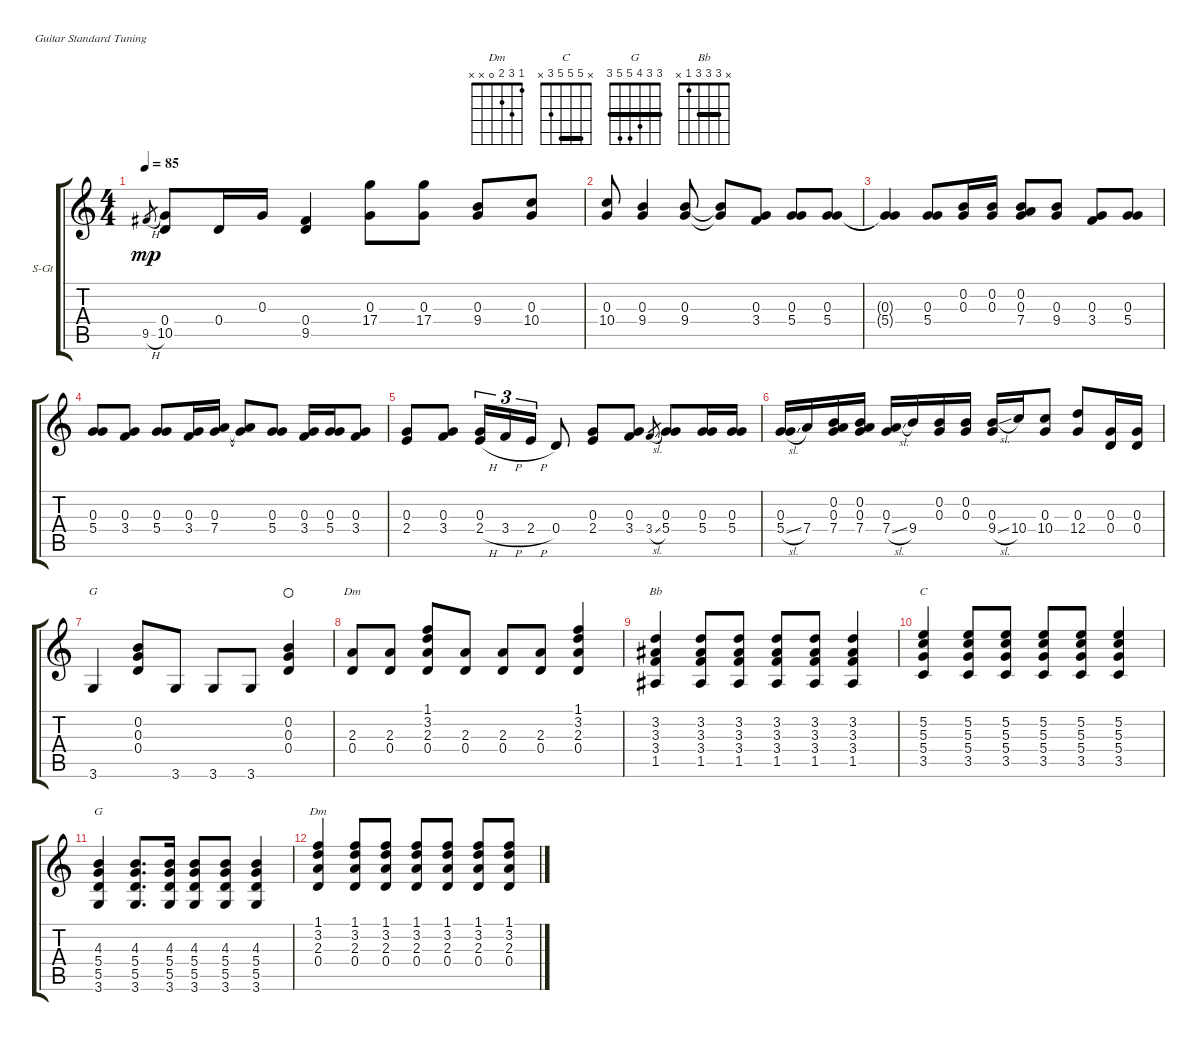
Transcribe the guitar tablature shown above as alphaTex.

\defaultSystemsLayout 4
\bracketExtendMode groupsimilarinstruments
\firstSystemTrackNameOrientation horizontal
\otherSystemsTrackNameOrientation horizontal
\track ("Steel Guitar" "S-Gt") {instrument acousticguitarsteel}
\staff {score tabs}
\tuning (E4 B3 G3 D3 A2 E2)
\chord ("Dm" 1 3 2 0 x x) {showfingering false}
\chord ("C" x 5 5 5 3 x) {showfingering false barre (5 5)}
\chord ("G" 3 0 0 0 2 3) {showfingering false}
\chord ("Bb" x 3 3 3 1 x) {showfingering false barre (3 3)}
\chord ("G" 3 3 4 5 5 3) {showfingering false barre (3 3)}
\ts (4 4)
\tempo 85
\clef g2
\ks c
9.5{h}.8{gr dy mp} (10.5 0.4).8 0.4.16 0.3.16 (0.4 9.5).4 (17.4 0.3).8 (17.4 0.3).8 (0.3 9.4).8 (0.3 10.4).8 |
(0.3 10.4).8 (9.4 0.3).4 (0.3 9.4).8 (0.3{t} 9.4{t}).8 (0.3 3.4).8 (5.4 0.3).8 (0.3 5.4).8 |
(5.4{t} 0.3{t}).4 (5.4 0.3).8 (0.3 0.2).16 (0.3 0.2).16 (0.3 0.2 7.4).8 (9.4 0.3).8 (0.3 3.4).8 (5.4 0.3).8 |
(0.3 5.4).8 (0.3 3.4).8 (0.3 5.4).8 (0.3 3.4).16 (0.3 7.4).16 (0.3{t} 7.4{t}).8 (0.3 5.4).8 (0.3 3.4).16 (5.4 0.3).16 (0.3 3.4).8 |
(0.3 2.4).8 (0.3 3.4).8 (0.3 2.4{h}).16{tu (3 2)} 3.4{h}.16{tu (3 2)} 2.4{h}.16{tu (3 2)} 0.4.8 (2.4 0.3).8 (0.3 3.4).8 3.4{sl}.8{gr} (5.4 0.3).8 (5.4 0.3).16 (5.4 0.3).16 |
(5.4{sl} 0.3).16 7.4.16 (7.4 0.3 0.2).16 (7.4 0.3 0.2).16 (7.4{sl} 0.3).16 9.4.16 (0.3 0.2).16 (0.2 0.3).16 (0.3 9.4{sl}).16 10.4.16 (10.4 0.3).8 (0.3 12.4).8 (0.4 0.3).16 (0.3 0.4).16 |
3.6.4{ch "G"} (0.4 0.3 0.2).8 3.6.8 3.6.8 3.6.8 (0.4 0.3 0.2).4{waho} |
(0.4 2.3).8{ch "Dm"} (2.3 0.4).8 (0.4 2.3 3.2 1.1).8 (0.4 2.3).8 (0.4 2.3).8 (0.4 2.3).8 (0.4 2.3 3.2 1.1).4 |
(1.5 3.4 3.3 3.2).4{ch "Bb"} (1.5 3.4 3.3 3.2).8 (1.5 3.4 3.3 3.2).8 (1.5 3.4 3.3 3.2).8 (1.5 3.4 3.3 3.2).8 (1.5 3.4 3.3 3.2).4 |
(3.5 5.4 5.3 5.2).4{ch "C"} (3.5 5.4 5.3 5.2).8 (3.5 5.4 5.3 5.2).8 (3.5 5.4 5.3 5.2).8 (3.5 5.4 5.3 5.2).8 (3.5 5.4 5.3 5.2).4 |
(3.6 5.5 5.4 4.3).4{ch "G"} (3.6 5.5 5.4 4.3).8{d} (3.6 5.5 5.4 4.3).16 (3.6 5.5 5.4 4.3).8 (3.6 5.5 5.4 4.3).8 (3.6 5.5 5.4 4.3).4 |
(0.4 2.3 3.2 1.1).4{ch "Dm"} (0.4 2.3 3.2 1.1).8 (0.4 2.3 3.2 1.1).8 (0.4 2.3 3.2 1.1).8 (0.4 2.3 3.2 1.1).8 (0.4 2.3 3.2 1.1).8 (0.4 2.3 3.2 1.1).8
